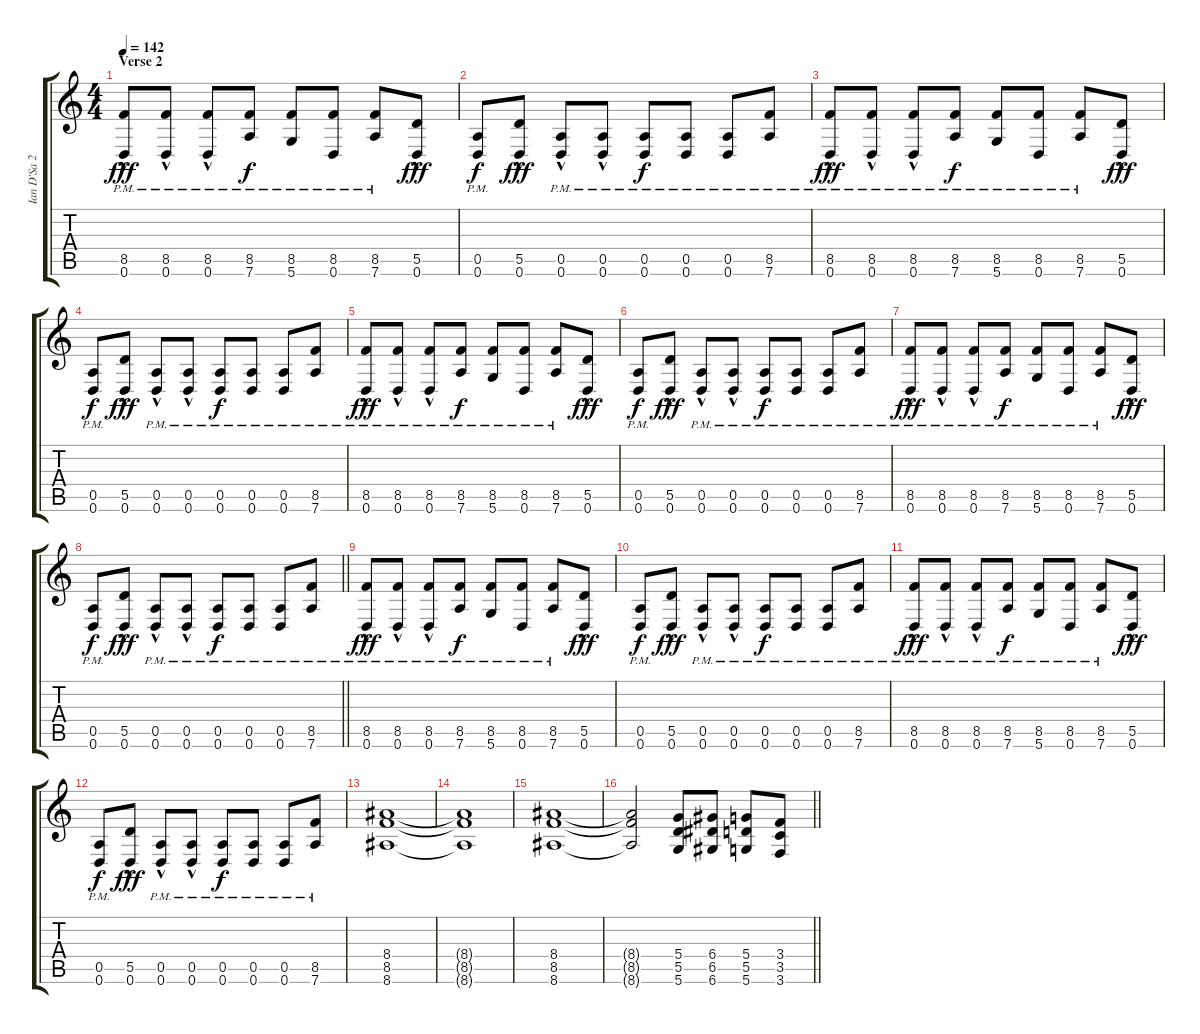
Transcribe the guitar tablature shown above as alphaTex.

\track ("Ian D'Sa 2" "Ian D'Sa 2") {instrument distortionguitar}
\staff {score tabs}
\tuning (E4 B3 G3 D3 A2 D2) {hide}
\ts (4 4)
\section ("" "Verse 2")
\tempo 142
\clef g2
\ks c
(8.5{pm} 0.6{hac pm}).8{dy fff} (8.5{pm} 0.6{hac pm}).8 (8.5{pm} 0.6{hac pm}).8 (8.5{pm} 7.6{pm}).8{dy f} (8.5{pm} 5.6{pm}).8 (8.5{pm} 0.6{pm}).8 (8.5{pm} 7.6{pm}).8 (5.5 0.6{hac}).8{dy fff} |
(0.5{pm} 0.6{pm}).8{dy f} (5.5 0.6{hac}).8{dy fff} (0.5{pm} 0.6{hac pm}).8 (0.5{pm} 0.6{hac pm}).8 (0.5{pm} 0.6{pm}).8{dy f} (0.5{pm} 0.6{pm}).8 (0.5{pm} 0.6{pm}).8 (8.5{pm} 7.6{pm}).8 |
(8.5{pm} 0.6{hac pm}).8{dy fff} (8.5{pm} 0.6{hac pm}).8 (8.5{pm} 0.6{hac pm}).8 (8.5{pm} 7.6{pm}).8{dy f} (8.5{pm} 5.6{pm}).8 (8.5{pm} 0.6{pm}).8 (8.5{pm} 7.6{pm}).8 (5.5 0.6{hac}).8{dy fff} |
(0.5{pm} 0.6{pm}).8{dy f} (5.5 0.6{hac}).8{dy fff} (0.5{pm} 0.6{hac pm}).8 (0.5{pm} 0.6{hac pm}).8 (0.5{pm} 0.6{pm}).8{dy f} (0.5{pm} 0.6{pm}).8 (0.5{pm} 0.6{pm}).8 (8.5{pm} 7.6{pm}).8 |
(8.5{pm} 0.6{hac pm}).8{dy fff} (8.5{pm} 0.6{hac pm}).8 (8.5{pm} 0.6{hac pm}).8 (8.5{pm} 7.6{pm}).8{dy f} (8.5{pm} 5.6{pm}).8 (8.5{pm} 0.6{pm}).8 (8.5{pm} 7.6{pm}).8 (5.5 0.6{hac}).8{dy fff} |
(0.5{pm} 0.6{pm}).8{dy f} (5.5 0.6{hac}).8{dy fff} (0.5{pm} 0.6{hac pm}).8 (0.5{pm} 0.6{hac pm}).8 (0.5{pm} 0.6{pm}).8{dy f} (0.5{pm} 0.6{pm}).8 (0.5{pm} 0.6{pm}).8 (8.5{pm} 7.6{pm}).8 |
(8.5{pm} 0.6{hac pm}).8{dy fff} (8.5{pm} 0.6{hac pm}).8 (8.5{pm} 0.6{hac pm}).8 (8.5{pm} 7.6{pm}).8{dy f} (8.5{pm} 5.6{pm}).8 (8.5{pm} 0.6{pm}).8 (8.5{pm} 7.6{pm}).8 (5.5 0.6{hac}).8{dy fff} |
\barLineRight lightlight
(0.5{pm} 0.6{pm}).8{dy f} (5.5 0.6{hac}).8{dy fff} (0.5{pm} 0.6{hac pm}).8 (0.5{pm} 0.6{hac pm}).8 (0.5{pm} 0.6{pm}).8{dy f} (0.5{pm} 0.6{pm}).8 (0.5{pm} 0.6{pm}).8 (8.5{pm} 7.6{pm}).8 |
(8.5{pm} 0.6{hac pm}).8{dy fff} (8.5{pm} 0.6{hac pm}).8 (8.5{pm} 0.6{hac pm}).8 (8.5{pm} 7.6{pm}).8{dy f} (8.5{pm} 5.6{pm}).8 (8.5{pm} 0.6{pm}).8 (8.5{pm} 7.6{pm}).8 (5.5 0.6{hac}).8{dy fff} |
(0.5{pm} 0.6{pm}).8{dy f} (5.5 0.6{hac}).8{dy fff} (0.5{pm} 0.6{hac pm}).8 (0.5{pm} 0.6{hac pm}).8 (0.5{pm} 0.6{pm}).8{dy f} (0.5{pm} 0.6{pm}).8 (0.5{pm} 0.6{pm}).8 (8.5{pm} 7.6{pm}).8 |
(8.5{pm} 0.6{hac pm}).8{dy fff} (8.5{pm} 0.6{hac pm}).8 (8.5{pm} 0.6{hac pm}).8 (8.5{pm} 7.6{pm}).8{dy f} (8.5{pm} 5.6{pm}).8 (8.5{pm} 0.6{pm}).8 (8.5{pm} 7.6{pm}).8 (5.5 0.6{hac}).8{dy fff} |
(0.5{pm} 0.6{pm}).8{dy f} (5.5 0.6{hac}).8{dy fff} (0.5{pm} 0.6{hac pm}).8 (0.5{pm} 0.6{hac pm}).8 (0.5{pm} 0.6{pm}).8{dy f} (0.5{pm} 0.6{pm}).8 (0.5{pm} 0.6{pm}).8 (8.5{pm} 7.6{pm}).8 |
(8.4 8.5 8.6).1 |
(8.4{t} 8.5{t} 8.6{t}).1 |
(8.4 8.5 8.6).1 |
\barLineRight lightlight
(8.4{t} 8.5{t} 8.6{t}).2 (5.4 5.5 5.6).8 (6.4 6.5 6.6).8 (5.4 5.5 5.6).8 (3.4 3.5 3.6).8
